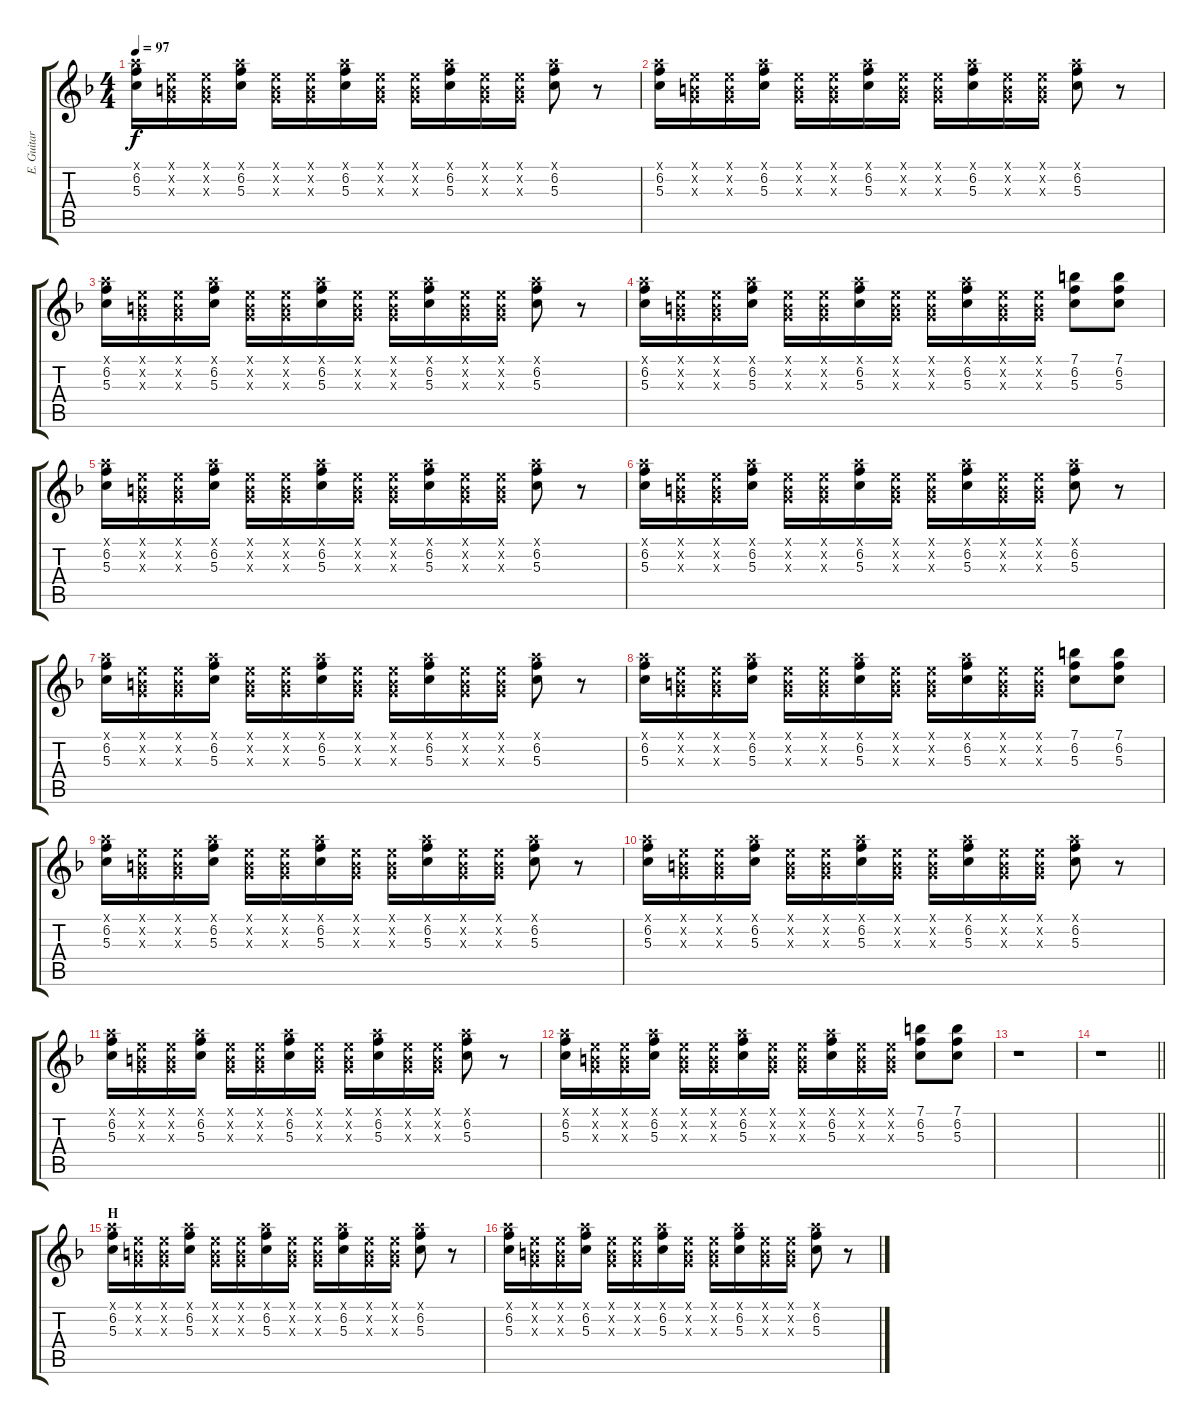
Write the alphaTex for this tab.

\track ("E. Guitar I" "E. Guitar ") {instrument electricguitarclean}
\staff {score tabs}
\tuning (E4 B3 G3 D3 A2 E2) {hide}
\ts (4 4)
\tempo 97
\clef g2
\ks f
(5.1{x} 6.2 5.3).16{dy f} (0.1{x} 0.2{x} 0.3{x}).16 (0.1{x} 0.2{x} 0.3{x}).16 (5.1{x} 6.2 5.3).16 (0.1{x} 0.2{x} 0.3{x}).16 (0.1{x} 0.2{x} 0.3{x}).16 (5.1{x} 6.2 5.3).16 (0.1{x} 0.2{x} 0.3{x}).16 (0.1{x} 0.2{x} 0.3{x}).16 (5.1{x} 6.2 5.3).16 (0.1{x} 0.2{x} 0.3{x}).16 (0.1{x} 0.2{x} 0.3{x}).16 (5.1{x} 6.2 5.3).8 r.8 |
(5.1{x} 6.2 5.3).16 (0.1{x} 0.2{x} 0.3{x}).16 (0.1{x} 0.2{x} 0.3{x}).16 (5.1{x} 6.2 5.3).16 (0.1{x} 0.2{x} 0.3{x}).16 (0.1{x} 0.2{x} 0.3{x}).16 (5.1{x} 6.2 5.3).16 (0.1{x} 0.2{x} 0.3{x}).16 (0.1{x} 0.2{x} 0.3{x}).16 (5.1{x} 6.2 5.3).16 (0.1{x} 0.2{x} 0.3{x}).16 (0.1{x} 0.2{x} 0.3{x}).16 (5.1{x} 6.2 5.3).8 r.8 |
(5.1{x} 6.2 5.3).16 (0.1{x} 0.2{x} 0.3{x}).16 (0.1{x} 0.2{x} 0.3{x}).16 (5.1{x} 6.2 5.3).16 (0.1{x} 0.2{x} 0.3{x}).16 (0.1{x} 0.2{x} 0.3{x}).16 (5.1{x} 6.2 5.3).16 (0.1{x} 0.2{x} 0.3{x}).16 (0.1{x} 0.2{x} 0.3{x}).16 (5.1{x} 6.2 5.3).16 (0.1{x} 0.2{x} 0.3{x}).16 (0.1{x} 0.2{x} 0.3{x}).16 (5.1{x} 6.2 5.3).8 r.8 |
(5.1{x} 6.2 5.3).16 (0.1{x} 0.2{x} 0.3{x}).16 (0.1{x} 0.2{x} 0.3{x}).16 (5.1{x} 6.2 5.3).16 (0.1{x} 0.2{x} 0.3{x}).16 (0.1{x} 0.2{x} 0.3{x}).16 (5.1{x} 6.2 5.3).16 (0.1{x} 0.2{x} 0.3{x}).16 (0.1{x} 0.2{x} 0.3{x}).16 (5.1{x} 6.2 5.3).16 (0.1{x} 0.2{x} 0.3{x}).16 (0.1{x} 0.2{x} 0.3{x}).16 (7.1 6.2 5.3).8 (7.1 6.2 5.3).8 |
(5.1{x} 6.2 5.3).16 (0.1{x} 0.2{x} 0.3{x}).16 (0.1{x} 0.2{x} 0.3{x}).16 (5.1{x} 6.2 5.3).16 (0.1{x} 0.2{x} 0.3{x}).16 (0.1{x} 0.2{x} 0.3{x}).16 (5.1{x} 6.2 5.3).16 (0.1{x} 0.2{x} 0.3{x}).16 (0.1{x} 0.2{x} 0.3{x}).16 (5.1{x} 6.2 5.3).16 (0.1{x} 0.2{x} 0.3{x}).16 (0.1{x} 0.2{x} 0.3{x}).16 (5.1{x} 6.2 5.3).8 r.8 |
(5.1{x} 6.2 5.3).16 (0.1{x} 0.2{x} 0.3{x}).16 (0.1{x} 0.2{x} 0.3{x}).16 (5.1{x} 6.2 5.3).16 (0.1{x} 0.2{x} 0.3{x}).16 (0.1{x} 0.2{x} 0.3{x}).16 (5.1{x} 6.2 5.3).16 (0.1{x} 0.2{x} 0.3{x}).16 (0.1{x} 0.2{x} 0.3{x}).16 (5.1{x} 6.2 5.3).16 (0.1{x} 0.2{x} 0.3{x}).16 (0.1{x} 0.2{x} 0.3{x}).16 (5.1{x} 6.2 5.3).8 r.8 |
(5.1{x} 6.2 5.3).16 (0.1{x} 0.2{x} 0.3{x}).16 (0.1{x} 0.2{x} 0.3{x}).16 (5.1{x} 6.2 5.3).16 (0.1{x} 0.2{x} 0.3{x}).16 (0.1{x} 0.2{x} 0.3{x}).16 (5.1{x} 6.2 5.3).16 (0.1{x} 0.2{x} 0.3{x}).16 (0.1{x} 0.2{x} 0.3{x}).16 (5.1{x} 6.2 5.3).16 (0.1{x} 0.2{x} 0.3{x}).16 (0.1{x} 0.2{x} 0.3{x}).16 (5.1{x} 6.2 5.3).8 r.8 |
(5.1{x} 6.2 5.3).16 (0.1{x} 0.2{x} 0.3{x}).16 (0.1{x} 0.2{x} 0.3{x}).16 (5.1{x} 6.2 5.3).16 (0.1{x} 0.2{x} 0.3{x}).16 (0.1{x} 0.2{x} 0.3{x}).16 (5.1{x} 6.2 5.3).16 (0.1{x} 0.2{x} 0.3{x}).16 (0.1{x} 0.2{x} 0.3{x}).16 (5.1{x} 6.2 5.3).16 (0.1{x} 0.2{x} 0.3{x}).16 (0.1{x} 0.2{x} 0.3{x}).16 (7.1 6.2 5.3).8 (7.1 6.2 5.3).8 |
(5.1{x} 6.2 5.3).16 (0.1{x} 0.2{x} 0.3{x}).16 (0.1{x} 0.2{x} 0.3{x}).16 (5.1{x} 6.2 5.3).16 (0.1{x} 0.2{x} 0.3{x}).16 (0.1{x} 0.2{x} 0.3{x}).16 (5.1{x} 6.2 5.3).16 (0.1{x} 0.2{x} 0.3{x}).16 (0.1{x} 0.2{x} 0.3{x}).16 (5.1{x} 6.2 5.3).16 (0.1{x} 0.2{x} 0.3{x}).16 (0.1{x} 0.2{x} 0.3{x}).16 (5.1{x} 6.2 5.3).8 r.8 |
(5.1{x} 6.2 5.3).16 (0.1{x} 0.2{x} 0.3{x}).16 (0.1{x} 0.2{x} 0.3{x}).16 (5.1{x} 6.2 5.3).16 (0.1{x} 0.2{x} 0.3{x}).16 (0.1{x} 0.2{x} 0.3{x}).16 (5.1{x} 6.2 5.3).16 (0.1{x} 0.2{x} 0.3{x}).16 (0.1{x} 0.2{x} 0.3{x}).16 (5.1{x} 6.2 5.3).16 (0.1{x} 0.2{x} 0.3{x}).16 (0.1{x} 0.2{x} 0.3{x}).16 (5.1{x} 6.2 5.3).8 r.8 |
(5.1{x} 6.2 5.3).16 (0.1{x} 0.2{x} 0.3{x}).16 (0.1{x} 0.2{x} 0.3{x}).16 (5.1{x} 6.2 5.3).16 (0.1{x} 0.2{x} 0.3{x}).16 (0.1{x} 0.2{x} 0.3{x}).16 (5.1{x} 6.2 5.3).16 (0.1{x} 0.2{x} 0.3{x}).16 (0.1{x} 0.2{x} 0.3{x}).16 (5.1{x} 6.2 5.3).16 (0.1{x} 0.2{x} 0.3{x}).16 (0.1{x} 0.2{x} 0.3{x}).16 (5.1{x} 6.2 5.3).8 r.8 |
(5.1{x} 6.2 5.3).16 (0.1{x} 0.2{x} 0.3{x}).16 (0.1{x} 0.2{x} 0.3{x}).16 (5.1{x} 6.2 5.3).16 (0.1{x} 0.2{x} 0.3{x}).16 (0.1{x} 0.2{x} 0.3{x}).16 (5.1{x} 6.2 5.3).16 (0.1{x} 0.2{x} 0.3{x}).16 (0.1{x} 0.2{x} 0.3{x}).16 (5.1{x} 6.2 5.3).16 (0.1{x} 0.2{x} 0.3{x}).16 (0.1{x} 0.2{x} 0.3{x}).16 (7.1 6.2 5.3).8 (7.1 6.2 5.3).8 |
r.1 |
\barLineRight lightlight
r.1 |
\section ("" "H")
(5.1{x} 6.2 5.3).16 (0.1{x} 0.2{x} 0.3{x}).16 (0.1{x} 0.2{x} 0.3{x}).16 (5.1{x} 6.2 5.3).16 (0.1{x} 0.2{x} 0.3{x}).16 (0.1{x} 0.2{x} 0.3{x}).16 (5.1{x} 6.2 5.3).16 (0.1{x} 0.2{x} 0.3{x}).16 (0.1{x} 0.2{x} 0.3{x}).16 (5.1{x} 6.2 5.3).16 (0.1{x} 0.2{x} 0.3{x}).16 (0.1{x} 0.2{x} 0.3{x}).16 (5.1{x} 6.2 5.3).8 r.8 |
(5.1{x} 6.2 5.3).16 (0.1{x} 0.2{x} 0.3{x}).16 (0.1{x} 0.2{x} 0.3{x}).16 (5.1{x} 6.2 5.3).16 (0.1{x} 0.2{x} 0.3{x}).16 (0.1{x} 0.2{x} 0.3{x}).16 (5.1{x} 6.2 5.3).16 (0.1{x} 0.2{x} 0.3{x}).16 (0.1{x} 0.2{x} 0.3{x}).16 (5.1{x} 6.2 5.3).16 (0.1{x} 0.2{x} 0.3{x}).16 (0.1{x} 0.2{x} 0.3{x}).16 (5.1{x} 6.2 5.3).8 r.8
